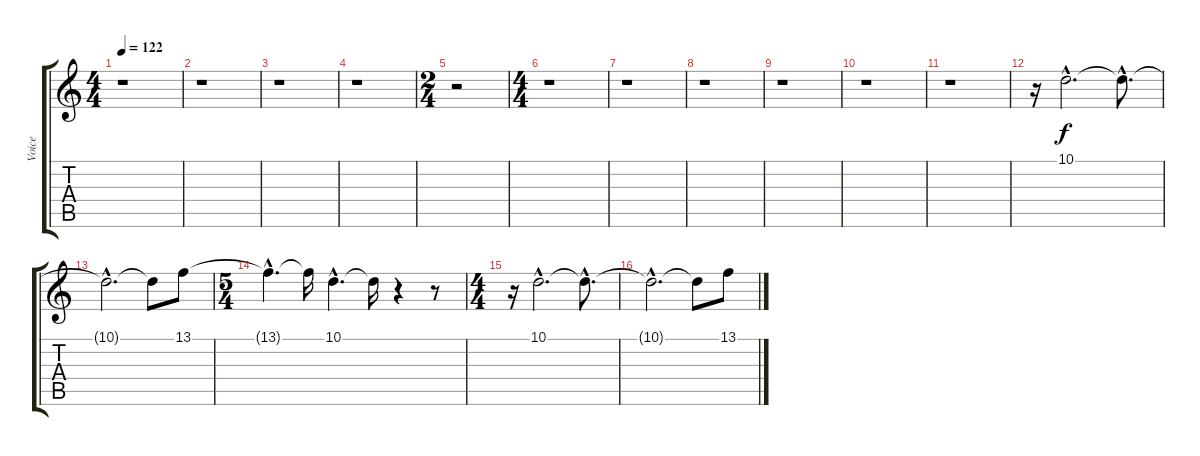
\track ("Voice" "Voice") {instrument lead6voice}
\staff {score tabs}
\tuning (E4 B3 G3 D3 A2 E2) {hide}
\ts (4 4)
\tempo 122
\clef g2
\ks c
r.1{dy f} |
r.1 |
r.1 |
r.1 |
\ts (2 4)
r.2 |
\ts (4 4)
r.1 |
r.1 |
r.1 |
r.1 |
r.1 |
r.1 |
r.16 10.1{hac}.2{d} 10.1{hac t}.8{d} |
10.1{hac t}.2{d} 10.1{t}.8 13.1.8 |
\ts (5 4)
13.1{hac t}.4{d} 13.1{t}.16 10.1{hac}.4{d} 10.1{t}.16 r.4 r.8 |
\ts (4 4)
r.16 10.1{hac}.2{d} 10.1{hac t}.8{d} |
10.1{hac t}.2{d} 10.1{t}.8 13.1.8
